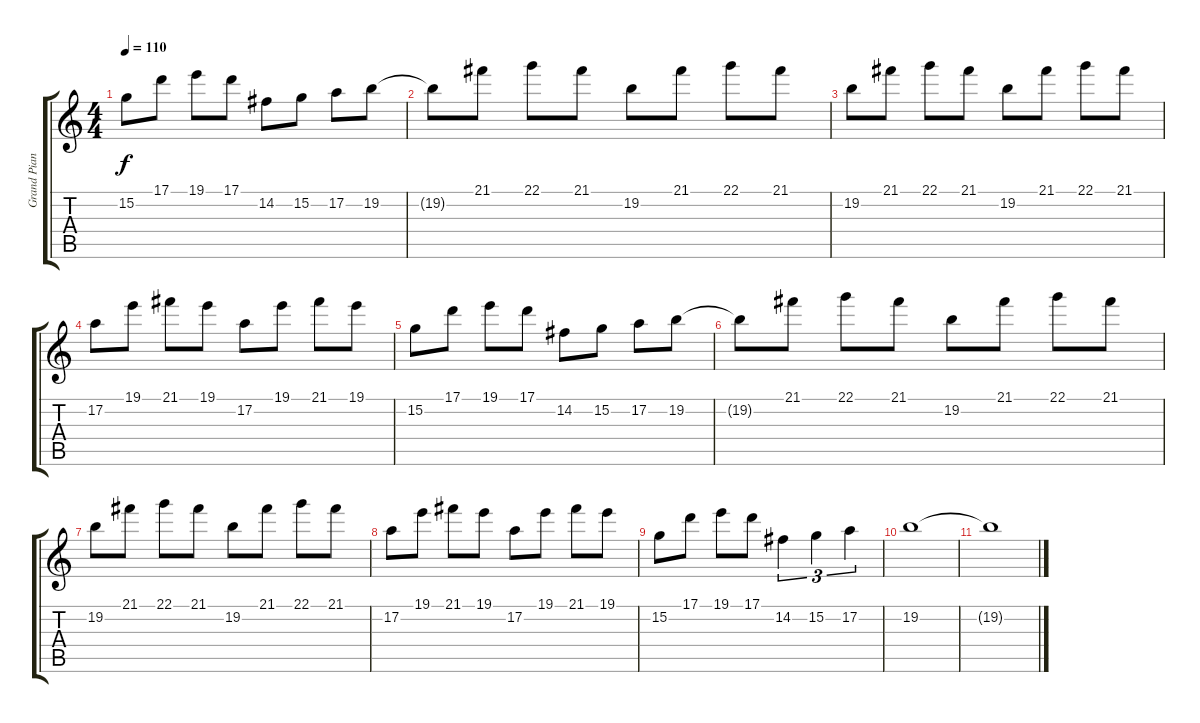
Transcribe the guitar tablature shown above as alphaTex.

\track ("Grand Piano" "Grand Pian") {instrument acousticgrandpiano}
\staff {score tabs}
\tuning (A4 E4 C4 G3 D3 A2) {hide}
\ts (4 4)
\tempo 110
\clef g2
\ks c
15.2.8{dy f} 17.1.8 19.1.8 17.1.8 14.2.8 15.2.8 17.2.8 19.2.8 |
19.2{t}.8 21.1.8 22.1.8 21.1.8 19.2.8 21.1.8 22.1.8 21.1.8 |
19.2.8 21.1.8 22.1.8 21.1.8 19.2.8 21.1.8 22.1.8 21.1.8 |
17.2.8 19.1.8 21.1.8 19.1.8 17.2.8 19.1.8 21.1.8 19.1.8 |
15.2.8 17.1.8 19.1.8 17.1.8 14.2.8 15.2.8 17.2.8 19.2.8 |
19.2{t}.8 21.1.8 22.1.8 21.1.8 19.2.8 21.1.8 22.1.8 21.1.8 |
19.2.8 21.1.8 22.1.8 21.1.8 19.2.8 21.1.8 22.1.8 21.1.8 |
17.2.8 19.1.8 21.1.8 19.1.8 17.2.8 19.1.8 21.1.8 19.1.8 |
15.2.8 17.1.8 19.1.8 17.1.8 14.2.4{tu (3 2)} 15.2.4{tu (3 2)} 17.2.4{tu (3 2)} |
19.2.1 |
19.2{t}.1
